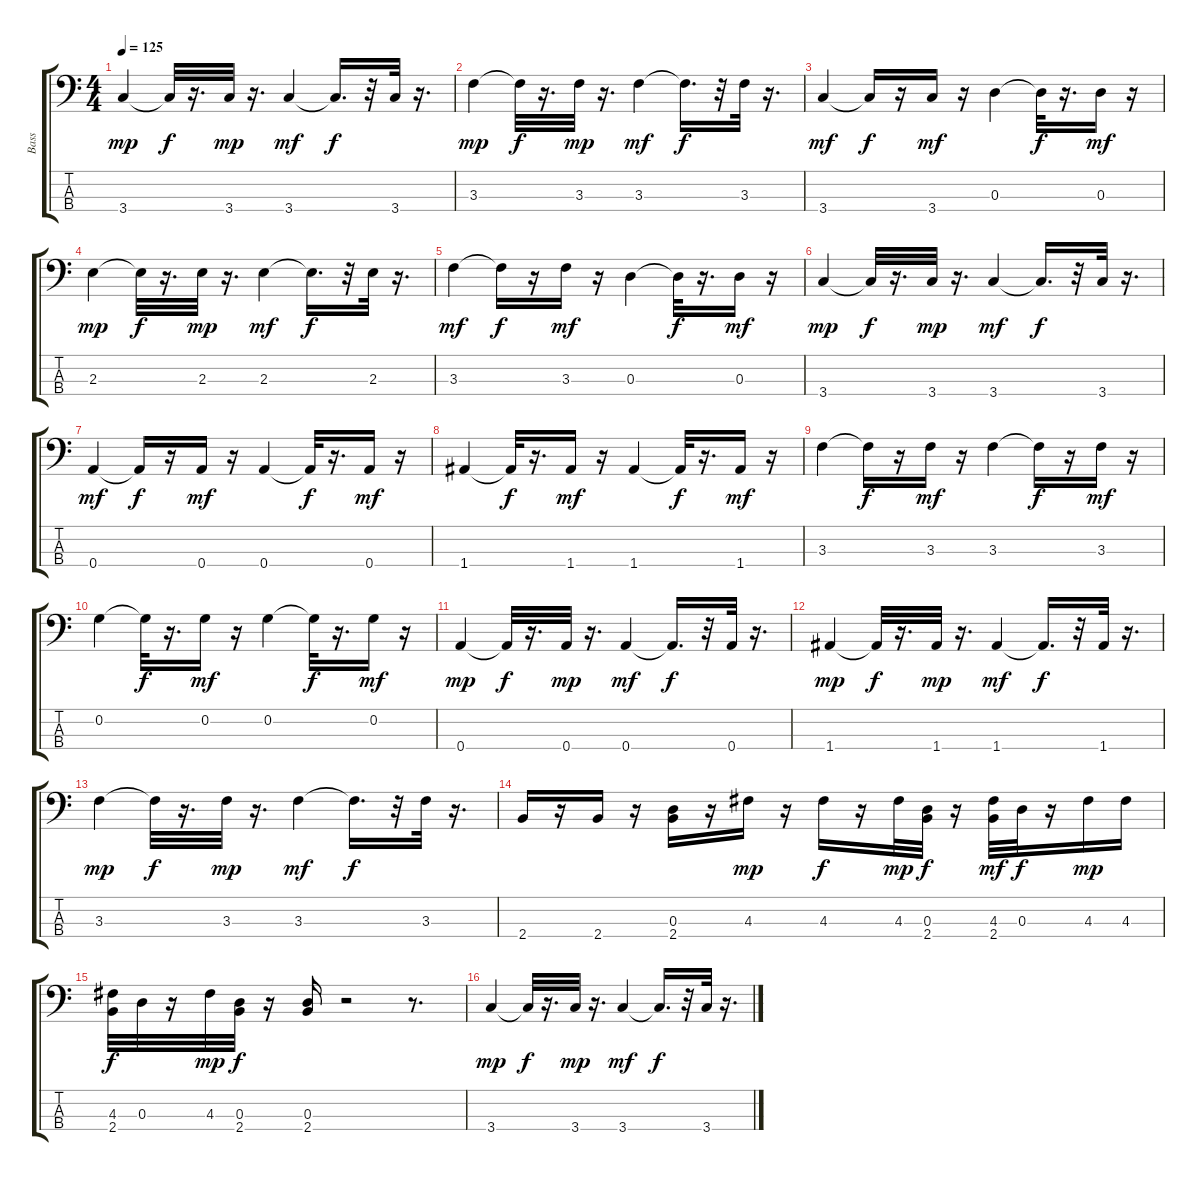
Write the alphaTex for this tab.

\track ("Bass    " "Bass    ") {solo instrument electricbassfinger}
\staff {score tabs}
\tuning (E4 G2 D2 A1) {hide}
\ts (4 4)
\tempo 125
\clef f4
\ks c
3.4.4{dy mp} 3.4{t}.32{dy f} r.16{d} 3.4.32{dy mp} r.16{d} 3.4.4{dy mf} 3.4{t}.16{d dy f} r.32 3.4.32 r.16{d} |
3.3.4{dy mp} 3.3{t}.32{dy f} r.16{d} 3.3.32{dy mp} r.16{d} 3.3.4{dy mf} 3.3{t}.16{d dy f} r.32 3.3.32 r.16{d} |
3.4.4{dy mf} 3.4{t}.16{dy f} r.16 3.4.16{dy mf} r.16 0.3.4 0.3{t}.32{dy f} r.16{d} 0.3.16{dy mf} r.16 |
2.3.4{dy mp} 2.3{t}.32{dy f} r.16{d} 2.3.32{dy mp} r.16{d} 2.3.4{dy mf} 2.3{t}.16{d dy f} r.32 2.3.32 r.16{d} |
3.3.4{dy mf} 3.3{t}.16{dy f} r.16 3.3.16{dy mf} r.16 0.3.4 0.3{t}.32{dy f} r.16{d} 0.3.16{dy mf} r.16 |
3.4.4{dy mp} 3.4{t}.32{dy f} r.16{d} 3.4.32{dy mp} r.16{d} 3.4.4{dy mf} 3.4{t}.16{d dy f} r.32 3.4.32 r.16{d} |
0.4.4{dy mf} 0.4{t}.16{dy f} r.16 0.4.16{dy mf} r.16 0.4.4 0.4{t}.32{dy f} r.16{d} 0.4.16{dy mf} r.16 |
1.4.4 1.4{t}.32{dy f} r.16{d} 1.4.16{dy mf} r.16 1.4.4 1.4{t}.32{dy f} r.16{d} 1.4.16{dy mf} r.16 |
3.3.4 3.3{t}.16{dy f} r.16 3.3.16{dy mf} r.16 3.3.4 3.3{t}.16{dy f} r.16 3.3.16{dy mf} r.16 |
0.2.4 0.2{t}.32{dy f} r.16{d} 0.2.16{dy mf} r.16 0.2.4 0.2{t}.32{dy f} r.16{d} 0.2.16{dy mf} r.16 |
0.4.4{dy mp} 0.4{t}.32{dy f} r.16{d} 0.4.32{dy mp} r.16{d} 0.4.4{dy mf} 0.4{t}.16{d dy f} r.32 0.4.32 r.16{d} |
1.4.4{dy mp} 1.4{t}.32{dy f} r.16{d} 1.4.32{dy mp} r.16{d} 1.4.4{dy mf} 1.4{t}.16{d dy f} r.32 1.4.32 r.16{d} |
3.3.4{dy mp} 3.3{t}.32{dy f} r.16{d} 3.3.32{dy mp} r.16{d} 3.3.4{dy mf} 3.3{t}.16{d dy f} r.32 3.3.32 r.16{d} |
2.4.16 r.16 2.4.16 r.16 (0.3 2.4).16 r.16 4.3.16{dy mp} r.16 4.3.16{dy f} r.16 4.3.32{dy mp} (0.3 2.4).32{dy f} r.16 (4.3 2.4).32{dy mf} 0.3.32{dy f} r.16 4.3.16{dy mp} 4.3.16 |
(4.3 2.4).32{dy f} 0.3.32 r.16 4.3.32{dy mp} (0.3 2.4).32{dy f} r.16 (0.3 2.4).16 r.2 r.8{d} |
3.4.4{dy mp} 3.4{t}.32{dy f} r.16{d} 3.4.32{dy mp} r.16{d} 3.4.4{dy mf} 3.4{t}.16{d dy f} r.32 3.4.32 r.16{d}
